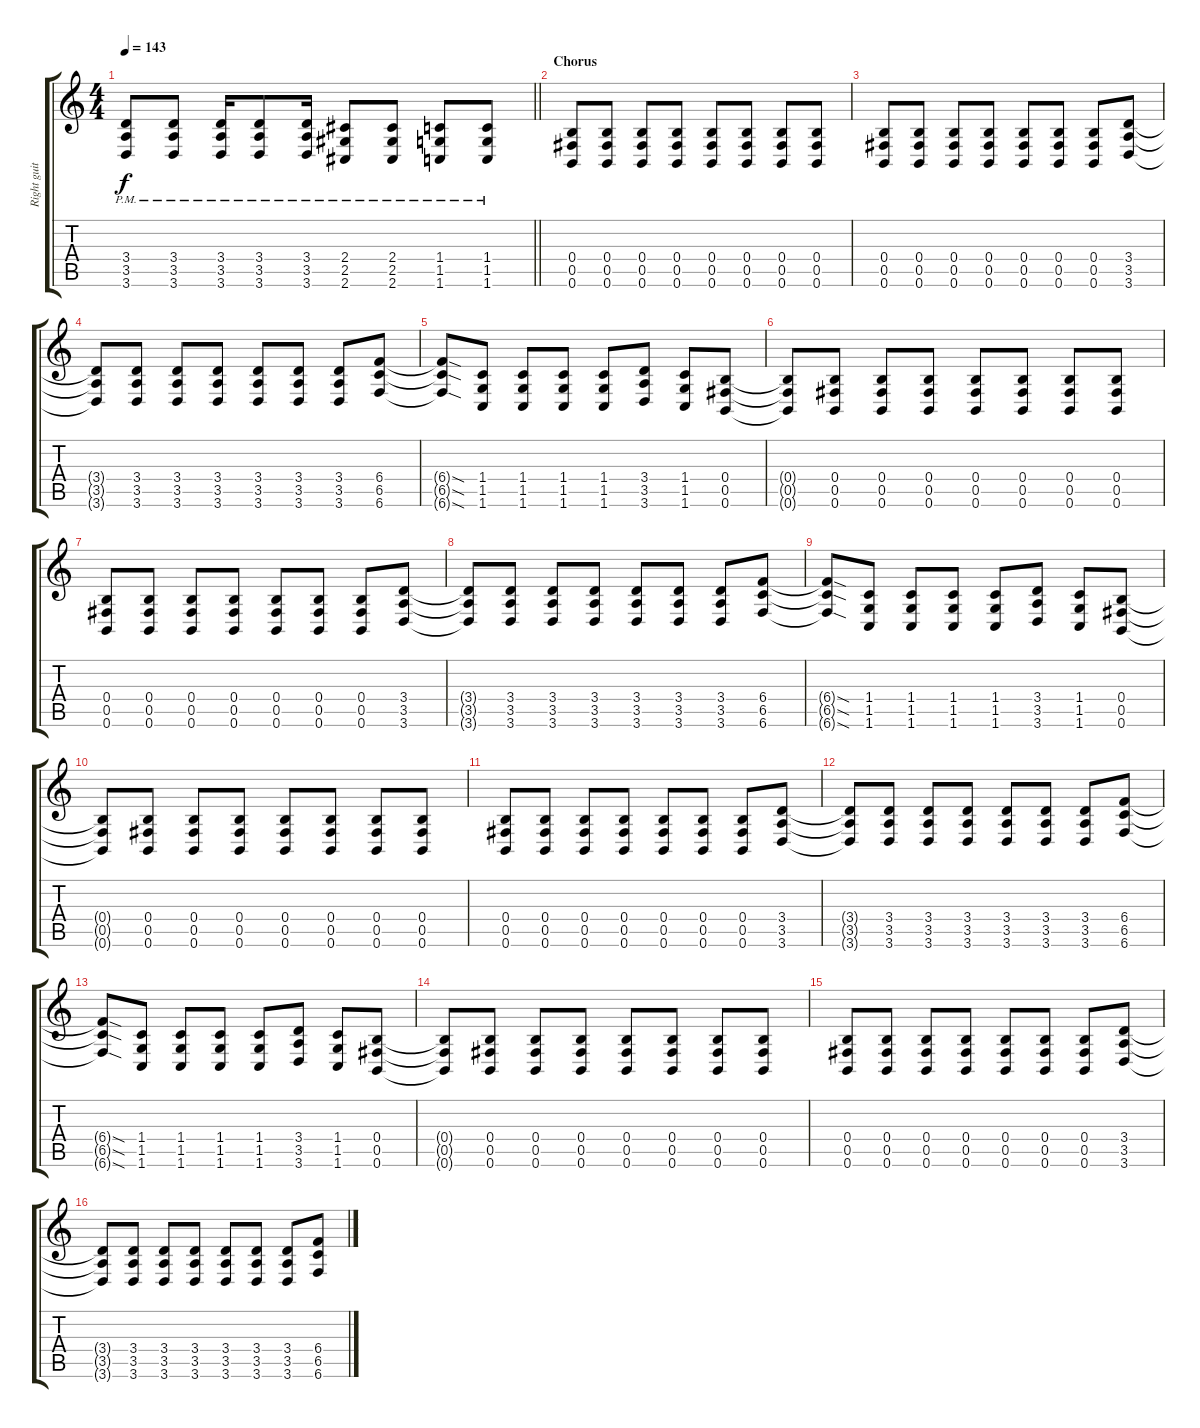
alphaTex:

\track ("Right guitar" "Right guit") {instrument overdrivenguitar}
\staff {score tabs}
\tuning (Db4 Ab3 E3 B2 Gb2 B1) {hide}
\ts (4 4)
\tempo 143
\clef g2
\barLineRight lightlight
\ks c
(3.4{pm} 3.5{pm} 3.6{pm}).8{dy f} (3.4{pm} 3.5{pm} 3.6{pm}).8 (3.4{pm} 3.5{pm} 3.6{pm}).16 (3.4{pm} 3.5{pm} 3.6{pm}).8 (3.4{pm} 3.5{pm} 3.6{pm}).16 (2.4{pm} 2.5{pm} 2.6{pm}).8 (2.4{pm} 2.5{pm} 2.6{pm}).8 (1.4{pm} 1.5{pm} 1.6{pm}).8 (1.4{pm} 1.5{pm} 1.6{pm}).8 |
\section ("" "Chorus")
(0.4 0.5 0.6).8 (0.4 0.5 0.6).8 (0.4 0.5 0.6).8 (0.4 0.5 0.6).8 (0.4 0.5 0.6).8 (0.4 0.5 0.6).8 (0.4 0.5 0.6).8 (0.4 0.5 0.6).8 |
(0.4 0.5 0.6).8 (0.4 0.5 0.6).8 (0.4 0.5 0.6).8 (0.4 0.5 0.6).8 (0.4 0.5 0.6).8 (0.4 0.5 0.6).8 (0.4 0.5 0.6).8 (3.4 3.5 3.6).8 |
(3.4{t} 3.5{t} 3.6{t}).8 (3.4 3.5 3.6).8 (3.4 3.5 3.6).8 (3.4 3.5 3.6).8 (3.4 3.5 3.6).8 (3.4 3.5 3.6).8 (3.4 3.5 3.6).8 (6.4 6.5 6.6).8 |
(6.4{sod t} 6.5{sod t} 6.6{sod t}).8 (1.4 1.5 1.6).8 (1.4 1.5 1.6).8 (1.4 1.5 1.6).8 (1.4 1.5 1.6).8 (3.4 3.5 3.6).8 (1.4 1.5 1.6).8 (0.4 0.5 0.6).8 |
(0.4{t} 0.5{t} 0.6{t}).8 (0.4 0.5 0.6).8 (0.4 0.5 0.6).8 (0.4 0.5 0.6).8 (0.4 0.5 0.6).8 (0.4 0.5 0.6).8 (0.4 0.5 0.6).8 (0.4 0.5 0.6).8 |
(0.4 0.5 0.6).8 (0.4 0.5 0.6).8 (0.4 0.5 0.6).8 (0.4 0.5 0.6).8 (0.4 0.5 0.6).8 (0.4 0.5 0.6).8 (0.4 0.5 0.6).8 (3.4 3.5 3.6).8 |
(3.4{t} 3.5{t} 3.6{t}).8 (3.4 3.5 3.6).8 (3.4 3.5 3.6).8 (3.4 3.5 3.6).8 (3.4 3.5 3.6).8 (3.4 3.5 3.6).8 (3.4 3.5 3.6).8 (6.4 6.5 6.6).8 |
(6.4{sod t} 6.5{sod t} 6.6{sod t}).8 (1.4 1.5 1.6).8 (1.4 1.5 1.6).8 (1.4 1.5 1.6).8 (1.4 1.5 1.6).8 (3.4 3.5 3.6).8 (1.4 1.5 1.6).8 (0.4 0.5 0.6).8 |
(0.4{t} 0.5{t} 0.6{t}).8 (0.4 0.5 0.6).8 (0.4 0.5 0.6).8 (0.4 0.5 0.6).8 (0.4 0.5 0.6).8 (0.4 0.5 0.6).8 (0.4 0.5 0.6).8 (0.4 0.5 0.6).8 |
(0.4 0.5 0.6).8 (0.4 0.5 0.6).8 (0.4 0.5 0.6).8 (0.4 0.5 0.6).8 (0.4 0.5 0.6).8 (0.4 0.5 0.6).8 (0.4 0.5 0.6).8 (3.4 3.5 3.6).8 |
(3.4{t} 3.5{t} 3.6{t}).8 (3.4 3.5 3.6).8 (3.4 3.5 3.6).8 (3.4 3.5 3.6).8 (3.4 3.5 3.6).8 (3.4 3.5 3.6).8 (3.4 3.5 3.6).8 (6.4 6.5 6.6).8 |
(6.4{sod t} 6.5{sod t} 6.6{sod t}).8 (1.4 1.5 1.6).8 (1.4 1.5 1.6).8 (1.4 1.5 1.6).8 (1.4 1.5 1.6).8 (3.4 3.5 3.6).8 (1.4 1.5 1.6).8 (0.4 0.5 0.6).8 |
(0.4{t} 0.5{t} 0.6{t}).8 (0.4 0.5 0.6).8 (0.4 0.5 0.6).8 (0.4 0.5 0.6).8 (0.4 0.5 0.6).8 (0.4 0.5 0.6).8 (0.4 0.5 0.6).8 (0.4 0.5 0.6).8 |
(0.4 0.5 0.6).8 (0.4 0.5 0.6).8 (0.4 0.5 0.6).8 (0.4 0.5 0.6).8 (0.4 0.5 0.6).8 (0.4 0.5 0.6).8 (0.4 0.5 0.6).8 (3.4 3.5 3.6).8 |
(3.4{t} 3.5{t} 3.6{t}).8 (3.4 3.5 3.6).8 (3.4 3.5 3.6).8 (3.4 3.5 3.6).8 (3.4 3.5 3.6).8 (3.4 3.5 3.6).8 (3.4 3.5 3.6).8 (6.4 6.5 6.6).8
